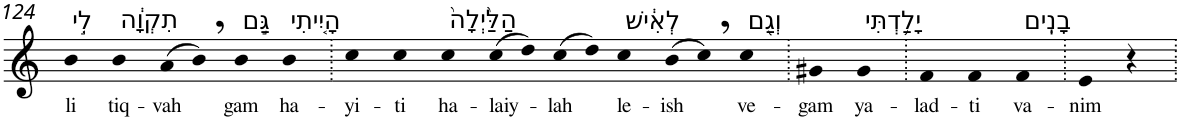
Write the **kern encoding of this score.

**kern	**text
*part1	*part1
*staff1	*staff1
*I"Piano	*
*I'Pno	*
!!LO:PB:g=z
*clefG2	*
*k[]	*
=124	=124
!LO:TX:a:t=לִ֣י	!
!	!LO:LY:b
4b	li
!LO:TX:a:t=תִקְוָ֔ה	!
!	!LO:LY:b
4b	tiq-
!	!LO:LY:b
(>8a	-vah
8b,)	.
!LO:TX:a:t=גַּ֣ם	!
!	!LO:LY:b
4b	gam
!LO:TX:a:t=הָיִ֤יתִי	!
!	!LO:LY:b
4b	ha-
=125.	=125.
!	!LO:LY:b
4cc	-yi-
!	!LO:LY:b
4cc	-ti
!LO:TX:a:t=הַלַּ֙יְלָה֙	!
!	!LO:LY:b
4cc	ha-
!	!LO:LY:b
(>8cc	-laiy-
8dd)	.
!	!LO:LY:b
(>8cc	-lah
8dd)	.
!LO:TX:a:t=לְאִ֔ישׁ	!
!	!LO:LY:b
4cc	le-
!	!LO:LY:b
(>8b	-ish
8cc,)	.
!LO:TX:a:t=וְגַ֖ם	!
!	!LO:LY:b
4cc	ve-
=126.	=126.
!	!LO:LY:b
4g#X	-gam
!LO:TX:a:t=יָלַ֥דְתִּי	!
!	!LO:LY:b
4g#	ya-
=127.	=127.
!	!LO:LY:b
4f	-lad-
!	!LO:LY:b
4f	-ti
!LO:TX:a:t=בָנִֽים	!
!	!LO:LY:b
4f	va-
=128.	=128.
!	!LO:LY:b
4e	-nim
4r	.
=.	=.
*-	*-
